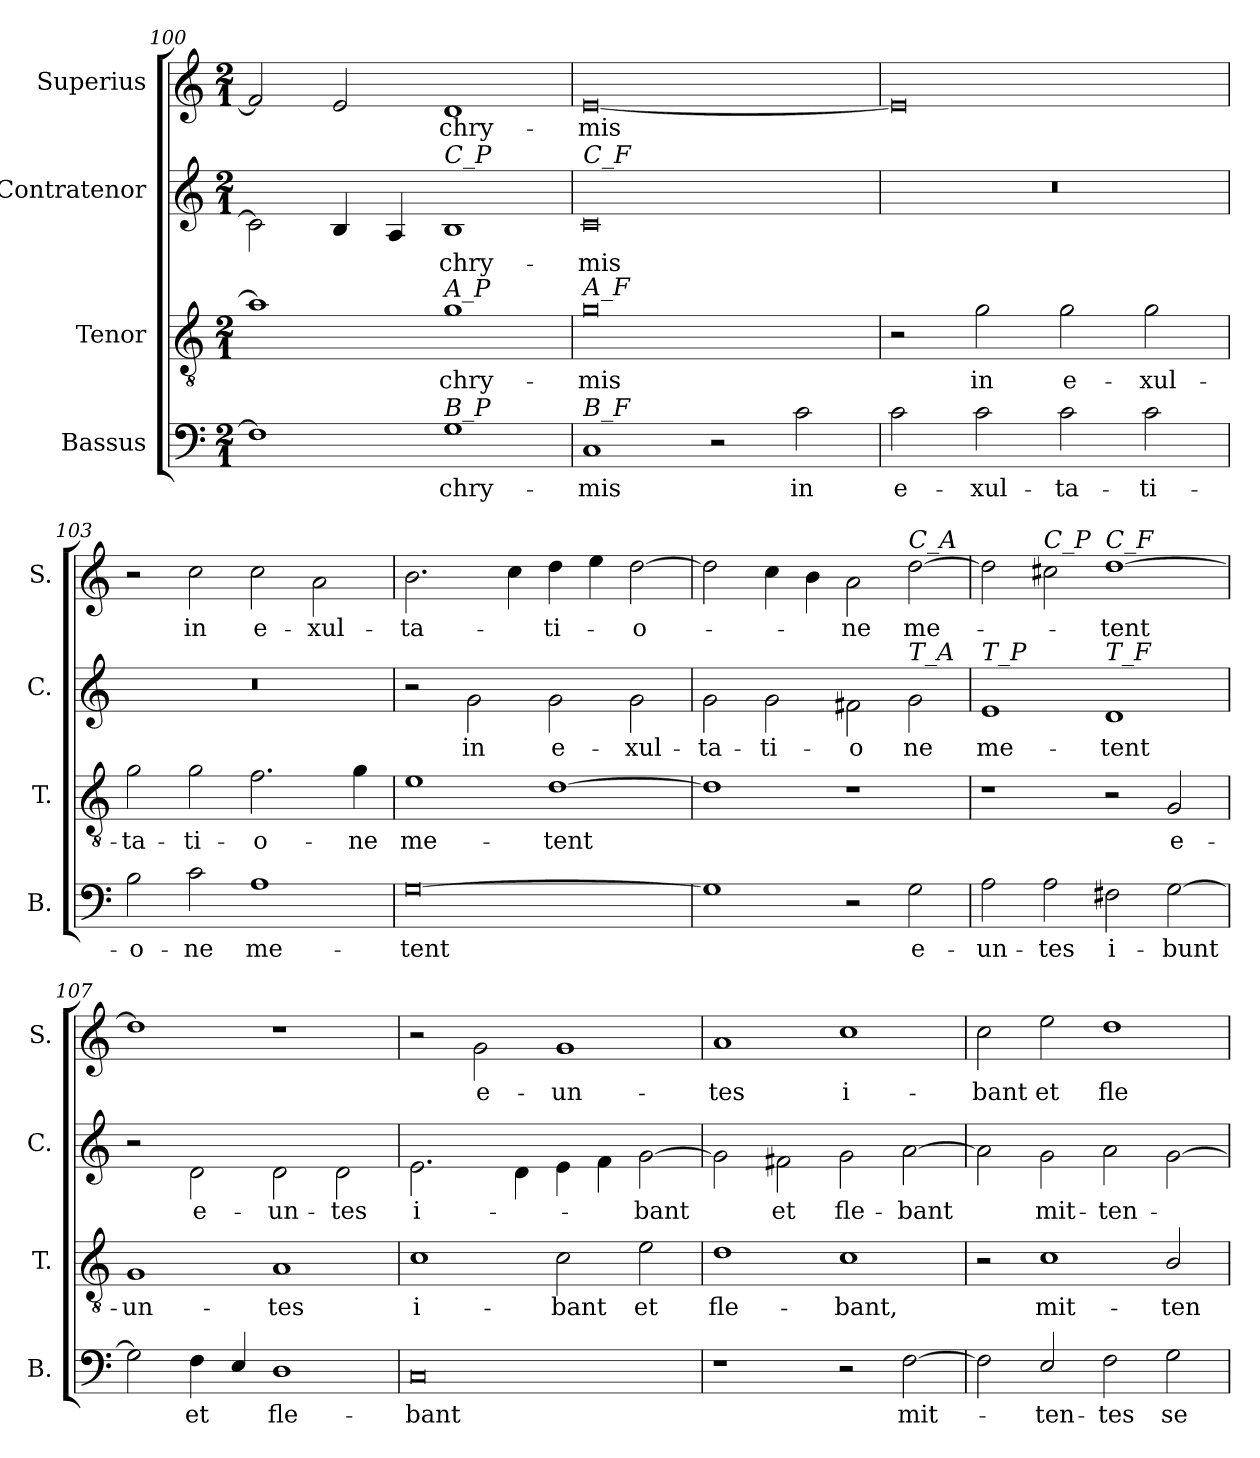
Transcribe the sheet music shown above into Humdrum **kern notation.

**kern	**text	**kern	**text	**kern	**text	**kern	**text
*part4	*part4	*part3	*part3	*part2	*part2	*part1	*part1
*staff4	*staff4	*staff3	*staff3	*staff2	*staff2	*staff1	*staff1
*I"Bassus	*	*I"Tenor	*	*I"Contratenor	*	*I"Superius	*
*I'B.	*	*I'T.	*	*I'C.	*	*I'S.	*
*clefF4	*	*clefGv2	*	*clefG2	*	*clefG2	*
*k[]	*	*k[]	*	*k[]	*	*k[]	*
*M2/1	*	*M2/1	*	*M2/1	*	*M2/1	*
=100	=100	=100	=100	=100	=100	=100	=100
1F]	.	1a]	.	2c\]	.	2f/]	.
.	.	.	.	4B/	.	2e/	.
.	.	.	.	4A/	.	.	.
!	!	!	!	!LO:TX:a:i:t=C_P	!	!	!
!	!	!LO:TX:a:i:t=A_P	!	!	!	!	!
!LO:TX:a:i:t=B_P	!	!	!	!	!	!	!
!	!LO:LY:b	!	!LO:LY:b	!	!LO:LY:b	!	!LO:LY:b
1G	-chry-	1g	-chry-	1B	-chry-	1d	-chry-
=101	=101	=101	=101	=101	=101	=101	=101
!	!	!	!	!LO:TX:a:i:t=C_F	!	!	!
!	!	!LO:TX:a:i:t=A_F	!	!	!	!	!
!LO:TX:a:i:t=B_F	!	!	!	!	!	!	!
!	!LO:LY:b	!	!LO:LY:b	!	!LO:LY:b	!	!LO:LY:b
1C	-mis	0g	-mis	0c	-mis	[0e	-mis
2r	.	.	.	.	.	.	.
!	!LO:LY:b	!	!	!	!	!	!
2c\	in	.	.	.	.	.	.
=102	=102	=102	=102	=102	=102	=102	=102
!	!LO:LY:b	!	!	!	!	!	!
2c\	e-	2r	.	0r	.	0e]	.
!	!LO:LY:b	!	!LO:LY:b	!	!	!	!
2c\	-xul-	2g\	in	.	.	.	.
!	!LO:LY:b	!	!LO:LY:b	!	!	!	!
2c\	-ta-	2g\	e-	.	.	.	.
!	!LO:LY:b	!	!LO:LY:b	!	!	!	!
2c\	-ti-	2g\	-xul-	.	.	.	.
=103	=103	=103	=103	=103	=103	=103	=103
!	!LO:LY:b	!	!LO:LY:b	!	!	!	!
2B\	-o-	2g\	-ta-	0r	.	2r	.
!	!LO:LY:b	!	!LO:LY:b	!	!	!	!LO:LY:b
2c\	-ne	2g\	-ti-	.	.	2cc\	in
!	!LO:LY:b	!	!LO:LY:b	!	!	!	!LO:LY:b
1A	me-	2.f\	-o-	.	.	2cc\	e-
!	!	!	!	!	!	!	!LO:LY:b
.	.	.	.	.	.	2a\	-xul-
!	!	!	!LO:LY:b	!	!	!	!
.	.	4g\	-ne	.	.	.	.
=104	=104	=104	=104	=104	=104	=104	=104
!	!LO:LY:b	!	!LO:LY:b	!	!	!	!LO:LY:b
[0G	-tent	1e	me-	2r	.	2.b\	-ta-
!	!	!	!	!	!LO:LY:b	!	!
.	.	.	.	2g\	in	.	.
.	.	.	.	.	.	4cc\	.
!	!	!	!LO:LY:b	!	!LO:LY:b	!	!LO:LY:b
.	.	[1d	-tent	2g\	e-	4dd\	-ti-
.	.	.	.	.	.	4ee\	.
!	!	!	!	!	!LO:LY:b	!	!LO:LY:b
.	.	.	.	2g\	-xul-	[2dd\	-o-
=105	=105	=105	=105	=105	=105	=105	=105
!	!	!	!	!	!LO:LY:b	!	!
1G]	.	1d]	.	2g\	-ta-	2dd\]	.
!	!	!	!	!	!LO:LY:b	!	!
.	.	.	.	2g\	-ti-	4cc\	.
.	.	.	.	.	.	4b\	.
!	!	!	!	!	!LO:LY:b	!	!LO:LY:b
2r	.	1r	.	2f#X\	-o	2a\	-ne
!	!	!	!	!	!	!LO:TX:a:i:t=C_A	!
!	!	!	!	!LO:TX:a:i:t=T_A	!	!	!
!	!LO:LY:b	!	!	!	!LO:LY:b	!	!LO:LY:b
2G\	e-	.	.	2g\	ne	[2dd\	me-
=106	=106	=106	=106	=106	=106	=106	=106
!	!	!	!	!LO:TX:a:i:t=T_P	!	!	!
!	!LO:LY:b	!	!	!	!LO:LY:b	!	!
2A\	-un-	1r	.	1e	me-	2dd\]	.
!	!	!	!	!	!	!LO:TX:a:i:t=C_P	!
!	!LO:LY:b	!	!	!	!	!	!
2A\	-tes	.	.	.	.	2cc#X\	.
!	!	!	!	!	!	!LO:TX:a:i:t=C_F	!
!	!	!	!	!LO:TX:a:i:t=T_F	!	!	!
!	!LO:LY:b	!	!	!	!LO:LY:b	!	!LO:LY:b
2F#X\	i-	2r	.	1d	-tent	[1dd	-tent
!	!LO:LY:b	!	!LO:LY:b	!	!	!	!
[2G\	-bunt	2G/	e-	.	.	.	.
=107	=107	=107	=107	=107	=107	=107	=107
!	!	!	!LO:LY:b	!	!	!	!
2G\]	.	1G	-un-	2r	.	1dd]	.
!	!LO:LY:b	!	!	!	!LO:LY:b	!	!
4F\	et	.	.	2d\	e-	.	.
4E/	.	.	.	.	.	.	.
!	!LO:LY:b	!	!LO:LY:b	!	!LO:LY:b	!	!
1D	fle-	1A	-tes	2d\	-un-	1r	.
!	!	!	!	!	!LO:LY:b	!	!
.	.	.	.	2d\	-tes	.	.
=108	=108	=108	=108	=108	=108	=108	=108
!	!LO:LY:b	!	!LO:LY:b	!	!LO:LY:b	!	!
0C	-bant	1c	i-	2.e\	i-	2r	.
!	!	!	!	!	!	!	!LO:LY:b
.	.	.	.	.	.	2g\	e-
.	.	.	.	4d\	.	.	.
!	!	!	!LO:LY:b	!	!	!	!LO:LY:b
.	.	2c\	-bant	4e\	.	1g	-un-
.	.	.	.	4f\	.	.	.
!	!	!	!LO:LY:b	!	!LO:LY:b	!	!
.	.	2e\	et	[2g\	-bant	.	.
=109	=109	=109	=109	=109	=109	=109	=109
!	!	!	!LO:LY:b	!	!	!	!LO:LY:b
1r	.	1d	fle-	2g\]	.	1a	-tes
!	!	!	!	!	!LO:LY:b	!	!
.	.	.	.	2f#X\	et	.	.
!	!	!	!LO:LY:b	!	!LO:LY:b	!	!LO:LY:b
2r	.	1c	-bant,	2g\	fle-	1cc	i-
!	!LO:LY:b	!	!	!	!LO:LY:b	!	!
[2F\	mit-	.	.	[2a\	-bant	.	.
=110	=110	=110	=110	=110	=110	=110	=110
!	!	!	!	!	!	!	!LO:LY:b
2F\]	.	2r	.	2a\]	.	2cc\	-bant
!	!LO:LY:b	!	!LO:LY:b	!	!LO:LY:b	!	!LO:LY:b
2E/	-ten-	1c	mit-	2g\	mit-	2ee\	et
!	!LO:LY:b	!	!	!	!LO:LY:b	!	!LO:LY:b
2F\	-tes	.	.	2a\	-ten-	1dd	fle-
!	!LO:LY:b	!	!LO:LY:b	!	!	!	!
2G\	se-	2B/	-ten-	[2g\	.	.	.
=	=	=	=	=	=	=	=
*-	*-	*-	*-	*-	*-	*-	*-
